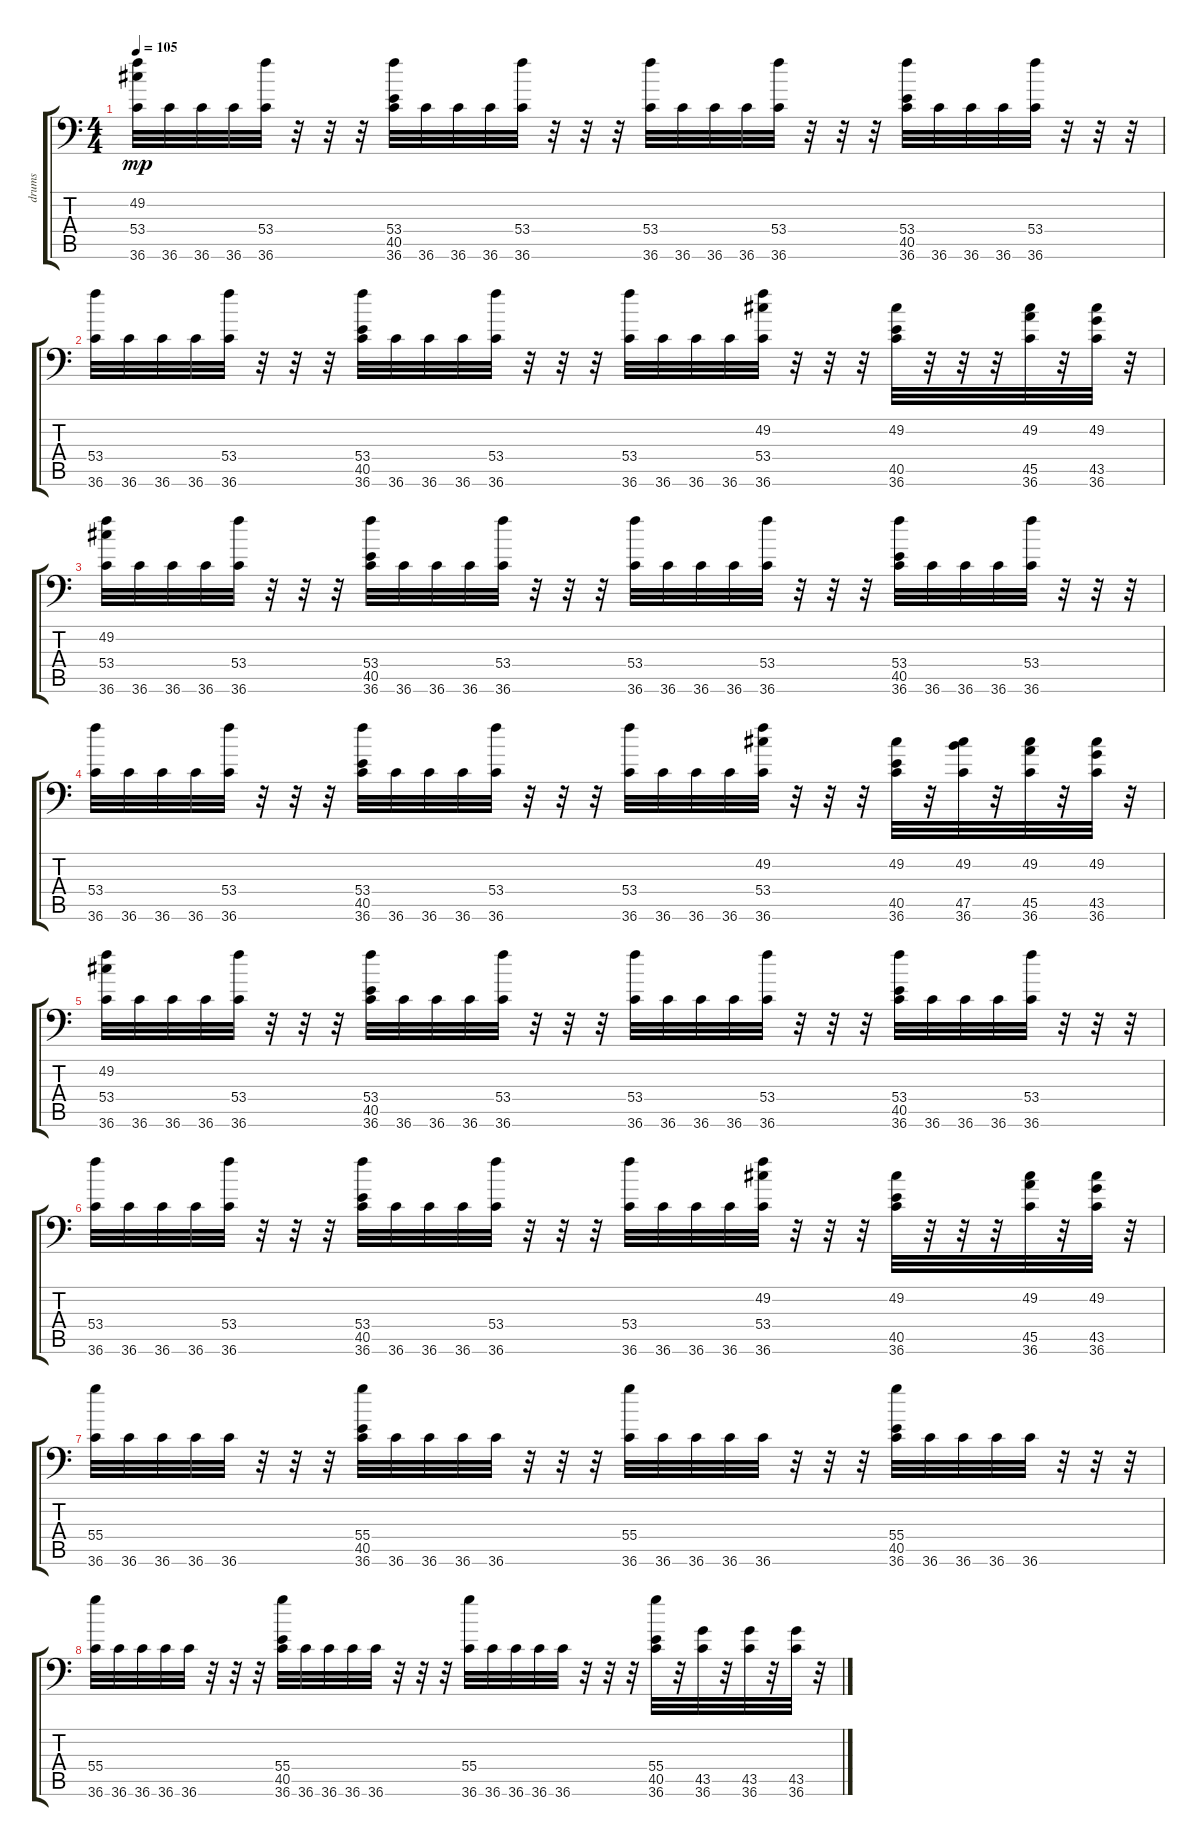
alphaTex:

\track ("drums" "drums") {instrument acousticgrandpiano}
\staff {score tabs}
\tuning (C-1 C-1 C-1 C-1 C-1 C-1) {hide}
\ts (4 4)
\tempo 105
\clef f4
\ks c
(49.2 53.4 36.6).32{dy mp} 36.6.32 36.6.32 36.6.32 (53.4 36.6).32 r.32 r.32 r.32 (53.4 40.5 36.6).32 36.6.32 36.6.32 36.6.32 (53.4 36.6).32 r.32 r.32 r.32 (53.4 36.6).32 36.6.32 36.6.32 36.6.32 (53.4 36.6).32 r.32 r.32 r.32 (53.4 40.5 36.6).32 36.6.32 36.6.32 36.6.32 (53.4 36.6).32 r.32 r.32 r.32 |
(53.4 36.6).32 36.6.32 36.6.32 36.6.32 (53.4 36.6).32 r.32 r.32 r.32 (53.4 40.5 36.6).32 36.6.32 36.6.32 36.6.32 (53.4 36.6).32 r.32 r.32 r.32 (53.4 36.6).32 36.6.32 36.6.32 36.6.32 (49.2 53.4 36.6).32 r.32 r.32 r.32 (49.2 40.5 36.6).32 r.32 r.32 r.32 (49.2 45.5 36.6).32 r.32 (49.2 43.5 36.6).32 r.32 |
(49.2 53.4 36.6).32 36.6.32 36.6.32 36.6.32 (53.4 36.6).32 r.32 r.32 r.32 (53.4 40.5 36.6).32 36.6.32 36.6.32 36.6.32 (53.4 36.6).32 r.32 r.32 r.32 (53.4 36.6).32 36.6.32 36.6.32 36.6.32 (53.4 36.6).32 r.32 r.32 r.32 (53.4 40.5 36.6).32 36.6.32 36.6.32 36.6.32 (53.4 36.6).32 r.32 r.32 r.32 |
(53.4 36.6).32 36.6.32 36.6.32 36.6.32 (53.4 36.6).32 r.32 r.32 r.32 (53.4 40.5 36.6).32 36.6.32 36.6.32 36.6.32 (53.4 36.6).32 r.32 r.32 r.32 (53.4 36.6).32 36.6.32 36.6.32 36.6.32 (49.2 53.4 36.6).32 r.32 r.32 r.32 (49.2 40.5 36.6).32 r.32 (49.2 47.5 36.6).32 r.32 (49.2 45.5 36.6).32 r.32 (49.2 43.5 36.6).32 r.32 |
(49.2 53.4 36.6).32 36.6.32 36.6.32 36.6.32 (53.4 36.6).32 r.32 r.32 r.32 (53.4 40.5 36.6).32 36.6.32 36.6.32 36.6.32 (53.4 36.6).32 r.32 r.32 r.32 (53.4 36.6).32 36.6.32 36.6.32 36.6.32 (53.4 36.6).32 r.32 r.32 r.32 (53.4 40.5 36.6).32 36.6.32 36.6.32 36.6.32 (53.4 36.6).32 r.32 r.32 r.32 |
(53.4 36.6).32 36.6.32 36.6.32 36.6.32 (53.4 36.6).32 r.32 r.32 r.32 (53.4 40.5 36.6).32 36.6.32 36.6.32 36.6.32 (53.4 36.6).32 r.32 r.32 r.32 (53.4 36.6).32 36.6.32 36.6.32 36.6.32 (49.2 53.4 36.6).32 r.32 r.32 r.32 (49.2 40.5 36.6).32 r.32 r.32 r.32 (49.2 45.5 36.6).32 r.32 (49.2 43.5 36.6).32 r.32 |
(55.4 36.6).32 36.6.32 36.6.32 36.6.32 36.6.32 r.32 r.32 r.32 (55.4 40.5 36.6).32 36.6.32 36.6.32 36.6.32 36.6.32 r.32 r.32 r.32 (55.4 36.6).32 36.6.32 36.6.32 36.6.32 36.6.32 r.32 r.32 r.32 (55.4 40.5 36.6).32 36.6.32 36.6.32 36.6.32 36.6.32 r.32 r.32 r.32 |
(55.4 36.6).32 36.6.32 36.6.32 36.6.32 36.6.32 r.32 r.32 r.32 (55.4 40.5 36.6).32 36.6.32 36.6.32 36.6.32 36.6.32 r.32 r.32 r.32 (55.4 36.6).32 36.6.32 36.6.32 36.6.32 36.6.32 r.32 r.32 r.32 (55.4 40.5 36.6).32 r.32 (43.5 36.6).32 r.32 (43.5 36.6).32 r.32 (43.5 36.6).32 r.32
